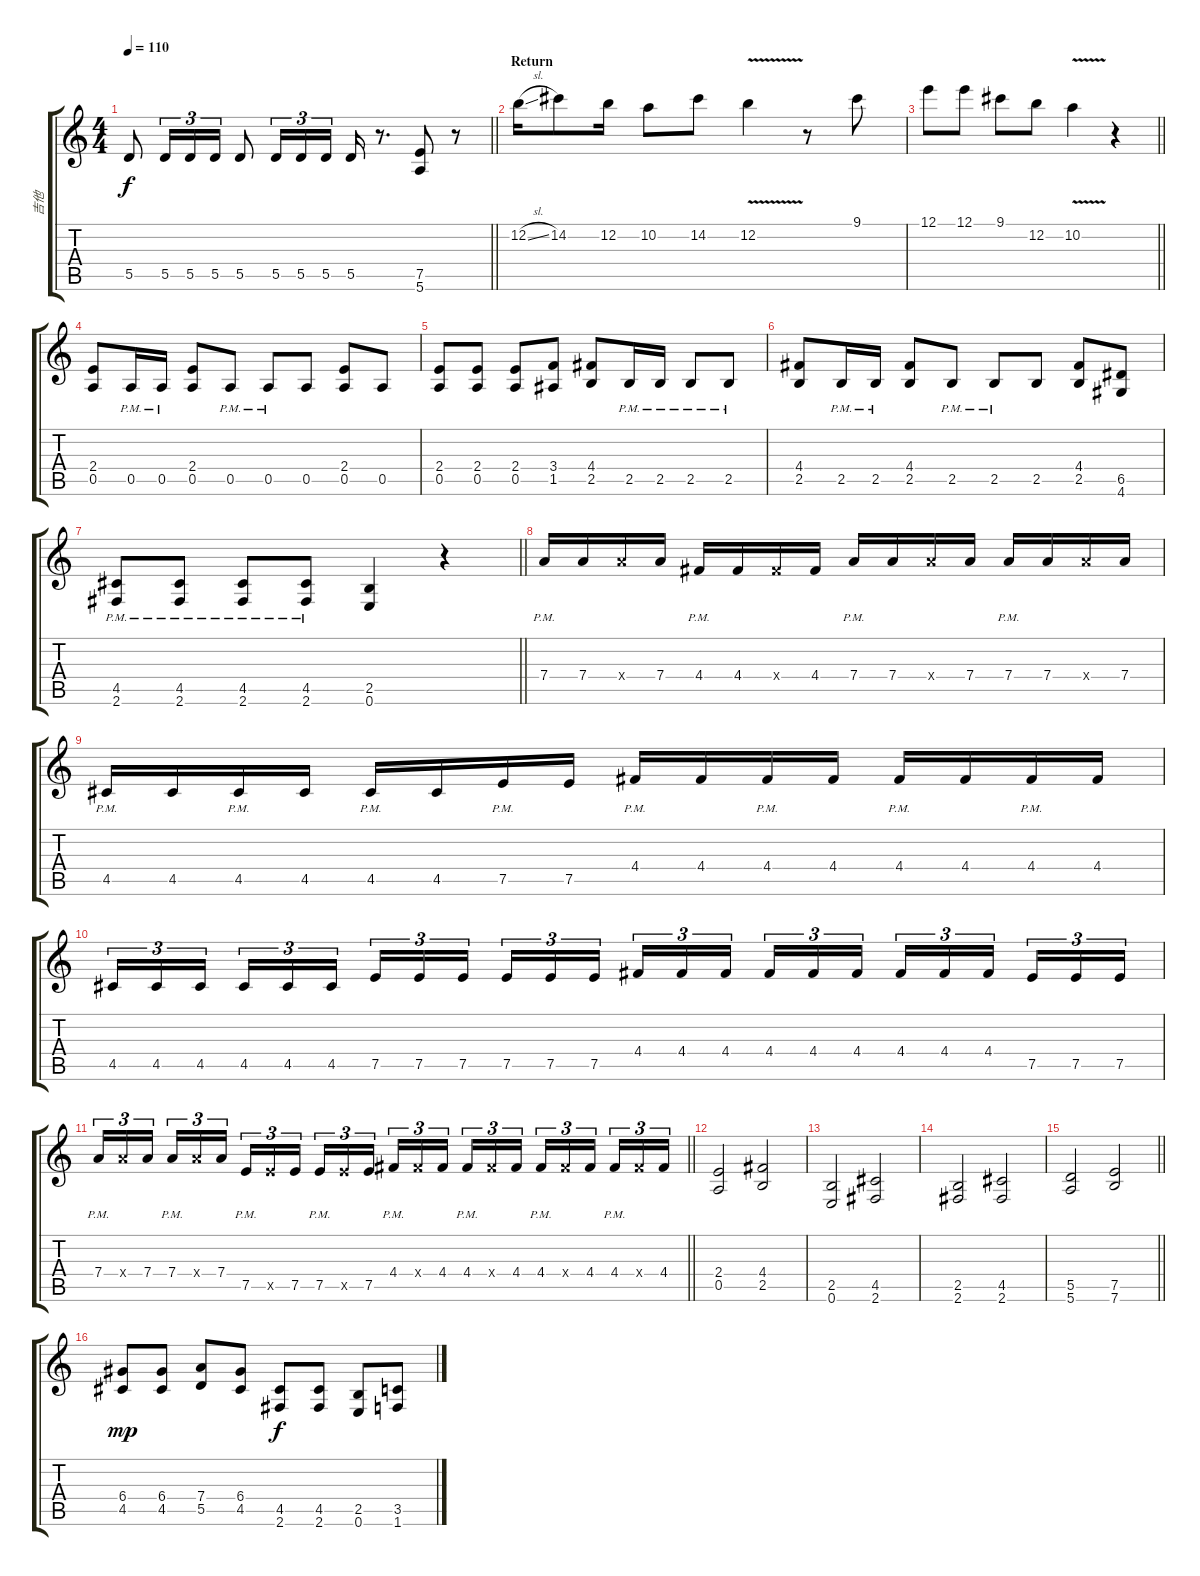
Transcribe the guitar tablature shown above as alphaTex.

\track ("吉他" "吉他") {instrument distortionguitar}
\staff {score tabs}
\tuning (E4 B3 G3 D3 A2 E2) {hide}
\ts (4 4)
\tempo 110
\clef g2
\barLineRight lightlight
\ks c
5.5.8{dy f} 5.5.16{tu (3 2)} 5.5.16{tu (3 2)} 5.5.16{tu (3 2)} 5.5.8 5.5.16{tu (3 2)} 5.5.16{tu (3 2)} 5.5.16{tu (3 2)} 5.5.16 r.8{d} (7.5 5.6).8 r.8 |
\section ("" "Return")
12.2{sl}.16 14.2.8 12.2.16 10.2.8 14.2.8 12.2{v}.4 r.8 9.1.8 |
\barLineRight lightlight
12.1.8 12.1.8 9.1.8 12.2.8 10.2{v}.4 r.4 |
(2.4 0.5).8 0.5{pm}.16 0.5{pm}.16 (2.4 0.5).8 0.5{pm}.8 0.5{pm}.8 0.5.8 (2.4 0.5).8 0.5.8 |
(2.4 0.5).8 (2.4 0.5).8 (2.4 0.5).8 (3.4 1.5).8 (4.4 2.5).8 2.5{pm}.16 2.5{pm}.16 2.5{pm}.8 2.5{pm}.8 |
(4.4 2.5).8 2.5{pm}.16 2.5{pm}.16 (4.4 2.5).8 2.5{pm}.8 2.5{pm}.8 2.5.8 (4.4 2.5).8 (6.5 4.6).8 |
\barLineRight lightlight
(4.5{pm} 2.6{pm}).8 (4.5{pm} 2.6{pm}).8 (4.5{pm} 2.6{pm}).8 (4.5{pm} 2.6{pm}).8 (2.5 0.6).4 r.4 |
7.4{pm}.16 7.4.16 7.4{x}.16 7.4.16 4.4{pm}.16 4.4.16 4.4{x}.16 4.4.16 7.4{pm}.16 7.4.16 7.4{x}.16 7.4.16 7.4{pm}.16 7.4.16 7.4{x}.16 7.4.16 |
4.5{pm}.16 4.5.16 4.5{pm}.16 4.5.16 4.5{pm}.16 4.5.16 7.5{pm}.16 7.5.16 4.4{pm}.16 4.4.16 4.4{pm}.16 4.4.16 4.4{pm}.16 4.4.16 4.4{pm}.16 4.4.16 |
4.5.16{tu (3 2)} 4.5.16{tu (3 2)} 4.5.16{tu (3 2) beam splitsecondary} 4.5.16{tu (3 2)} 4.5.16{tu (3 2)} 4.5.16{tu (3 2)} 7.5.16{tu (3 2)} 7.5.16{tu (3 2)} 7.5.16{tu (3 2) beam splitsecondary} 7.5.16{tu (3 2)} 7.5.16{tu (3 2)} 7.5.16{tu (3 2)} 4.4.16{tu (3 2)} 4.4.16{tu (3 2)} 4.4.16{tu (3 2) beam splitsecondary} 4.4.16{tu (3 2)} 4.4.16{tu (3 2)} 4.4.16{tu (3 2)} 4.4.16{tu (3 2)} 4.4.16{tu (3 2)} 4.4.16{tu (3 2) beam splitsecondary} 7.5.16{tu (3 2)} 7.5.16{tu (3 2)} 7.5.16{tu (3 2)} |
\barLineRight lightlight
7.4{pm}.16{tu (3 2)} 7.4{x}.16{tu (3 2)} 7.4.16{tu (3 2) beam splitsecondary} 7.4{pm}.16{tu (3 2)} 7.4{x}.16{tu (3 2)} 7.4.16{tu (3 2)} 7.5{pm}.16{tu (3 2)} 7.5{x}.16{tu (3 2)} 7.5.16{tu (3 2) beam splitsecondary} 7.5{pm}.16{tu (3 2)} 7.5{x}.16{tu (3 2)} 7.5.16{tu (3 2)} 4.4{pm}.16{tu (3 2)} 4.4{x}.16{tu (3 2)} 4.4.16{tu (3 2) beam splitsecondary} 4.4{pm}.16{tu (3 2)} 4.4{x}.16{tu (3 2)} 4.4.16{tu (3 2)} 4.4{pm}.16{tu (3 2)} 4.4{x}.16{tu (3 2)} 4.4.16{tu (3 2) beam splitsecondary} 4.4{pm}.16{tu (3 2)} 4.4{x}.16{tu (3 2)} 4.4.16{tu (3 2)} |
(2.4 0.5).2 (4.4 2.5).2 |
(2.5 0.6).2 (4.5 2.6).2 |
(2.5 2.6).2 (4.5 2.6).2 |
\barLineRight lightlight
(5.5 5.6).2 (7.5 7.6).2 |
(6.4 4.5).8{dy mp} (6.4 4.5).8 (7.4 5.5).8 (6.4 4.5).8 (4.5 2.6).8{dy f} (4.5 2.6).8 (2.5 0.6).8 (3.5 1.6).8
